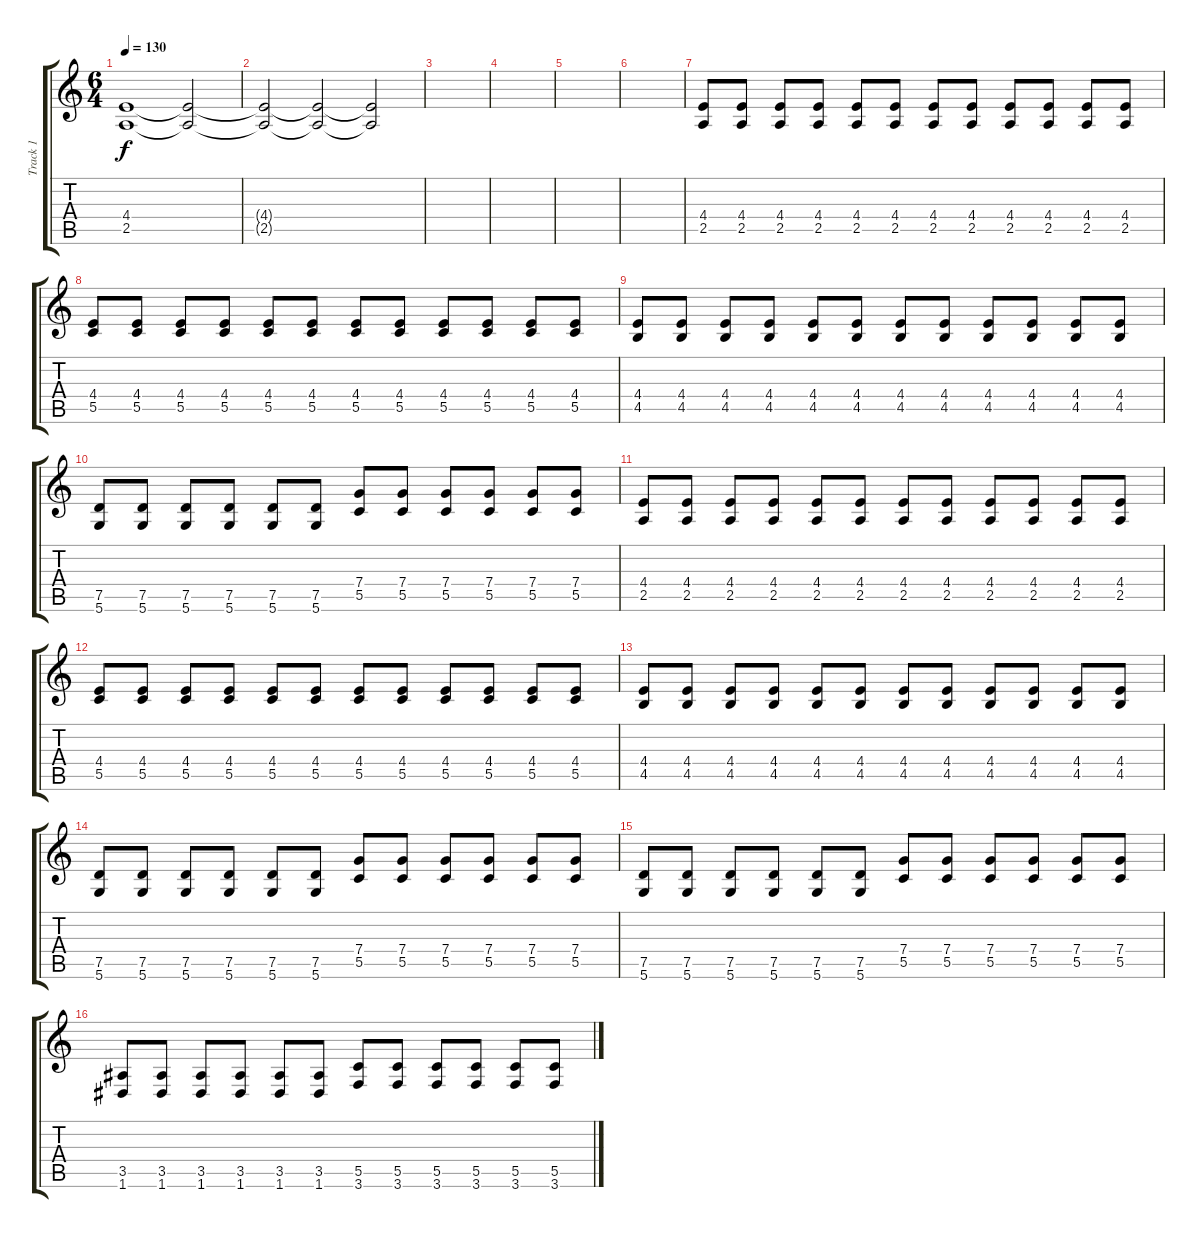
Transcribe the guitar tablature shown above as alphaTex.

\track ("Track 1" "Track 1") {instrument distortionguitar}
\staff {score tabs}
\tuning (D4 A3 F3 C3 G2 D2) {hide}
\ts (6 4)
\tempo 130
\clef g2
\ks c
(4.4 2.5).1{dy f} (4.4{t} 2.5{t}).2 |
(4.4{t} 2.5{t}).2 (4.4{t} 2.5{t}).2 (4.4{t} 2.5{t}).2 |
|
|
|
|
(4.4 2.5).8 (4.4 2.5).8 (4.4 2.5).8 (4.4 2.5).8 (4.4 2.5).8 (4.4 2.5).8 (4.4 2.5).8 (4.4 2.5).8 (4.4 2.5).8 (4.4 2.5).8 (4.4 2.5).8 (4.4 2.5).8 |
(4.4 5.5).8 (4.4 5.5).8 (4.4 5.5).8 (4.4 5.5).8 (4.4 5.5).8 (4.4 5.5).8 (4.4 5.5).8 (4.4 5.5).8 (4.4 5.5).8 (4.4 5.5).8 (4.4 5.5).8 (4.4 5.5).8 |
(4.4 4.5).8 (4.4 4.5).8 (4.4 4.5).8 (4.4 4.5).8 (4.4 4.5).8 (4.4 4.5).8 (4.4 4.5).8 (4.4 4.5).8 (4.4 4.5).8 (4.4 4.5).8 (4.4 4.5).8 (4.4 4.5).8 |
(7.5 5.6).8 (7.5 5.6).8 (7.5 5.6).8 (7.5 5.6).8 (7.5 5.6).8 (7.5 5.6).8 (7.4 5.5).8 (7.4 5.5).8 (7.4 5.5).8 (7.4 5.5).8 (7.4 5.5).8 (7.4 5.5).8 |
(4.4 2.5).8 (4.4 2.5).8 (4.4 2.5).8 (4.4 2.5).8 (4.4 2.5).8 (4.4 2.5).8 (4.4 2.5).8 (4.4 2.5).8 (4.4 2.5).8 (4.4 2.5).8 (4.4 2.5).8 (4.4 2.5).8 |
(4.4 5.5).8 (4.4 5.5).8 (4.4 5.5).8 (4.4 5.5).8 (4.4 5.5).8 (4.4 5.5).8 (4.4 5.5).8 (4.4 5.5).8 (4.4 5.5).8 (4.4 5.5).8 (4.4 5.5).8 (4.4 5.5).8 |
(4.4 4.5).8 (4.4 4.5).8 (4.4 4.5).8 (4.4 4.5).8 (4.4 4.5).8 (4.4 4.5).8 (4.4 4.5).8 (4.4 4.5).8 (4.4 4.5).8 (4.4 4.5).8 (4.4 4.5).8 (4.4 4.5).8 |
(7.5 5.6).8 (7.5 5.6).8 (7.5 5.6).8 (7.5 5.6).8 (7.5 5.6).8 (7.5 5.6).8 (7.4 5.5).8 (7.4 5.5).8 (7.4 5.5).8 (7.4 5.5).8 (7.4 5.5).8 (7.4 5.5).8 |
(7.5 5.6).8 (7.5 5.6).8 (7.5 5.6).8 (7.5 5.6).8 (7.5 5.6).8 (7.5 5.6).8 (7.4 5.5).8 (7.4 5.5).8 (7.4 5.5).8 (7.4 5.5).8 (7.4 5.5).8 (7.4 5.5).8 |
(3.5 1.6).8 (3.5 1.6).8 (3.5 1.6).8 (3.5 1.6).8 (3.5 1.6).8 (3.5 1.6).8 (5.5 3.6).8 (5.5 3.6).8 (5.5 3.6).8 (5.5 3.6).8 (5.5 3.6).8 (5.5 3.6).8
